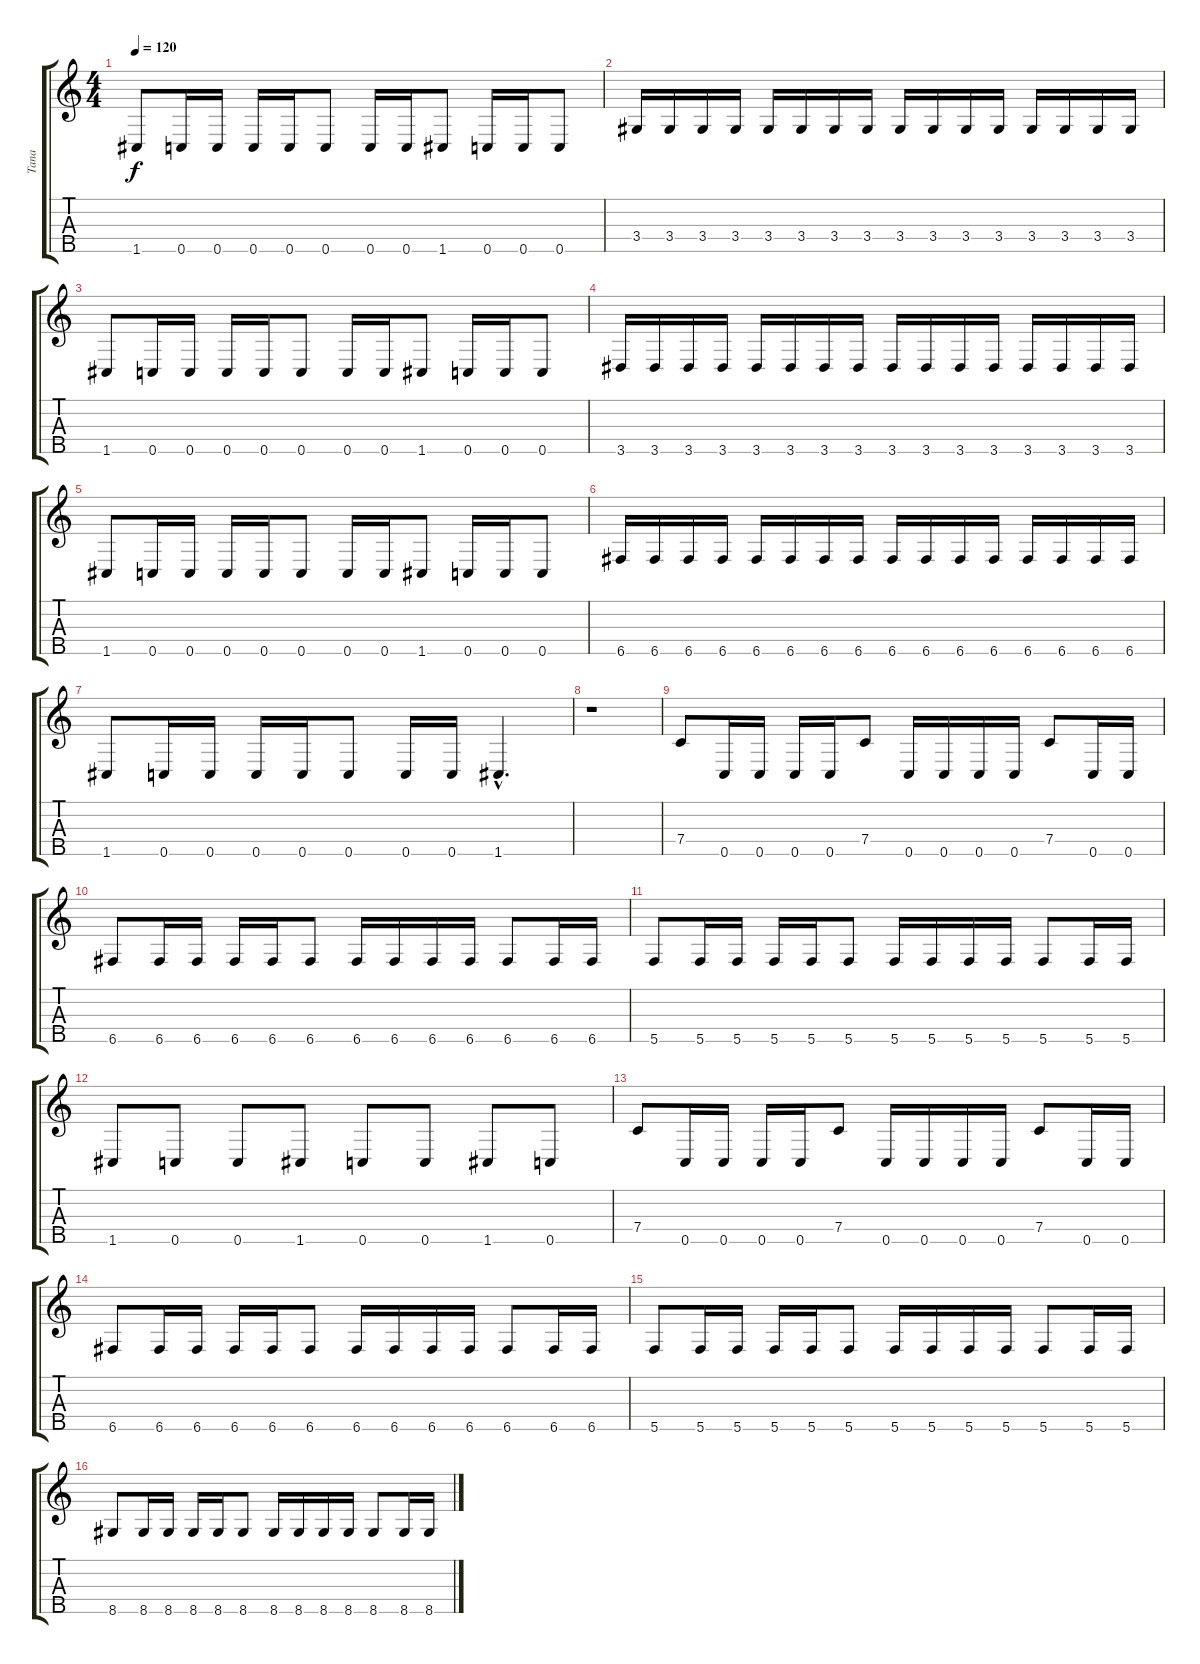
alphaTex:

\track ("Tana" "Tana") {instrument acousticbass}
\staff {score tabs}
\tuning (Ab3 Eb3 Bb2 F2 C2) {hide}
\ts (4 4)
\tempo 120
\clef g2
\ks c
1.5.8{dy f} 0.5.16 0.5.16 0.5.16 0.5.16 0.5.8 0.5.16 0.5.16 1.5.8 0.5.16 0.5.16 0.5.8 |
3.4.16 3.4.16 3.4.16 3.4.16 3.4.16 3.4.16 3.4.16 3.4.16 3.4.16 3.4.16 3.4.16 3.4.16 3.4.16 3.4.16 3.4.16 3.4.16 |
1.5.8 0.5.16 0.5.16 0.5.16 0.5.16 0.5.8 0.5.16 0.5.16 1.5.8 0.5.16 0.5.16 0.5.8 |
3.5.16 3.5.16 3.5.16 3.5.16 3.5.16 3.5.16 3.5.16 3.5.16 3.5.16 3.5.16 3.5.16 3.5.16 3.5.16 3.5.16 3.5.16 3.5.16 |
1.5.8 0.5.16 0.5.16 0.5.16 0.5.16 0.5.8 0.5.16 0.5.16 1.5.8 0.5.16 0.5.16 0.5.8 |
6.5.16 6.5.16 6.5.16 6.5.16 6.5.16 6.5.16 6.5.16 6.5.16 6.5.16 6.5.16 6.5.16 6.5.16 6.5.16 6.5.16 6.5.16 6.5.16 |
1.5.8 0.5.16 0.5.16 0.5.16 0.5.16 0.5.8 0.5.16 0.5.16 1.5{hac}.4{d} |
r.1 |
7.4.8 0.5.16 0.5.16 0.5.16 0.5.16 7.4.8 0.5.16 0.5.16 0.5.16 0.5.16 7.4.8 0.5.16 0.5.16 |
6.5.8 6.5.16 6.5.16 6.5.16 6.5.16 6.5.8 6.5.16 6.5.16 6.5.16 6.5.16 6.5.8 6.5.16 6.5.16 |
5.5.8 5.5.16 5.5.16 5.5.16 5.5.16 5.5.8 5.5.16 5.5.16 5.5.16 5.5.16 5.5.8 5.5.16 5.5.16 |
1.5.8 0.5.8 0.5.8 1.5.8 0.5.8 0.5.8 1.5.8 0.5.8 |
7.4.8 0.5.16 0.5.16 0.5.16 0.5.16 7.4.8 0.5.16 0.5.16 0.5.16 0.5.16 7.4.8 0.5.16 0.5.16 |
6.5.8 6.5.16 6.5.16 6.5.16 6.5.16 6.5.8 6.5.16 6.5.16 6.5.16 6.5.16 6.5.8 6.5.16 6.5.16 |
5.5.8 5.5.16 5.5.16 5.5.16 5.5.16 5.5.8 5.5.16 5.5.16 5.5.16 5.5.16 5.5.8 5.5.16 5.5.16 |
8.5.8 8.5.16 8.5.16 8.5.16 8.5.16 8.5.8 8.5.16 8.5.16 8.5.16 8.5.16 8.5.8 8.5.16 8.5.16
